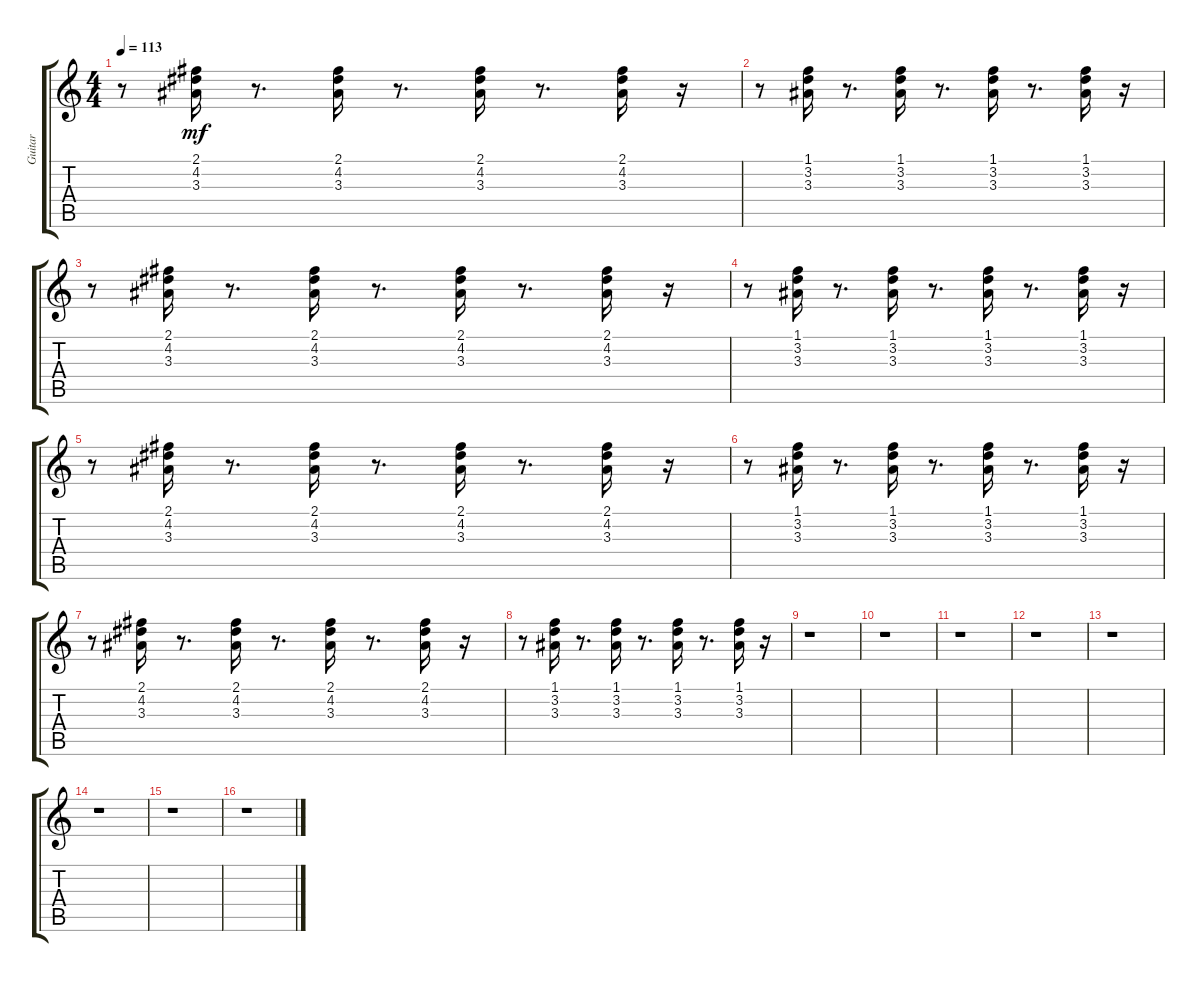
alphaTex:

\track ("Guitar" "Guitar") {instrument electricguitarclean}
\staff {score tabs}
\tuning (E4 B3 G3 D3 A2 E2) {hide}
\ts (4 4)
\tempo 113
\clef g2
\ks c
r.8{dy mf} (2.1 4.2 3.3).16 r.8{d} (2.1 4.2 3.3).16 r.8{d} (2.1 4.2 3.3).16 r.8{d} (2.1 4.2 3.3).16 r.16 |
r.8 (1.1 3.2 3.3).16 r.8{d} (1.1 3.2 3.3).16 r.8{d} (1.1 3.2 3.3).16 r.8{d} (1.1 3.2 3.3).16 r.16 |
r.8 (2.1 4.2 3.3).16 r.8{d} (2.1 4.2 3.3).16 r.8{d} (2.1 4.2 3.3).16 r.8{d} (2.1 4.2 3.3).16 r.16 |
r.8 (1.1 3.2 3.3).16 r.8{d} (1.1 3.2 3.3).16 r.8{d} (1.1 3.2 3.3).16 r.8{d} (1.1 3.2 3.3).16 r.16 |
r.8 (2.1 4.2 3.3).16 r.8{d} (2.1 4.2 3.3).16 r.8{d} (2.1 4.2 3.3).16 r.8{d} (2.1 4.2 3.3).16 r.16 |
r.8 (1.1 3.2 3.3).16 r.8{d} (1.1 3.2 3.3).16 r.8{d} (1.1 3.2 3.3).16 r.8{d} (1.1 3.2 3.3).16 r.16 |
r.8 (2.1 4.2 3.3).16 r.8{d} (2.1 4.2 3.3).16 r.8{d} (2.1 4.2 3.3).16 r.8{d} (2.1 4.2 3.3).16 r.16 |
r.8 (1.1 3.2 3.3).16 r.8{d} (1.1 3.2 3.3).16 r.8{d} (1.1 3.2 3.3).16 r.8{d} (1.1 3.2 3.3).16 r.16 |
r.1 |
r.1 |
r.1 |
r.1 |
r.1 |
r.1 |
r.1 |
r.1
